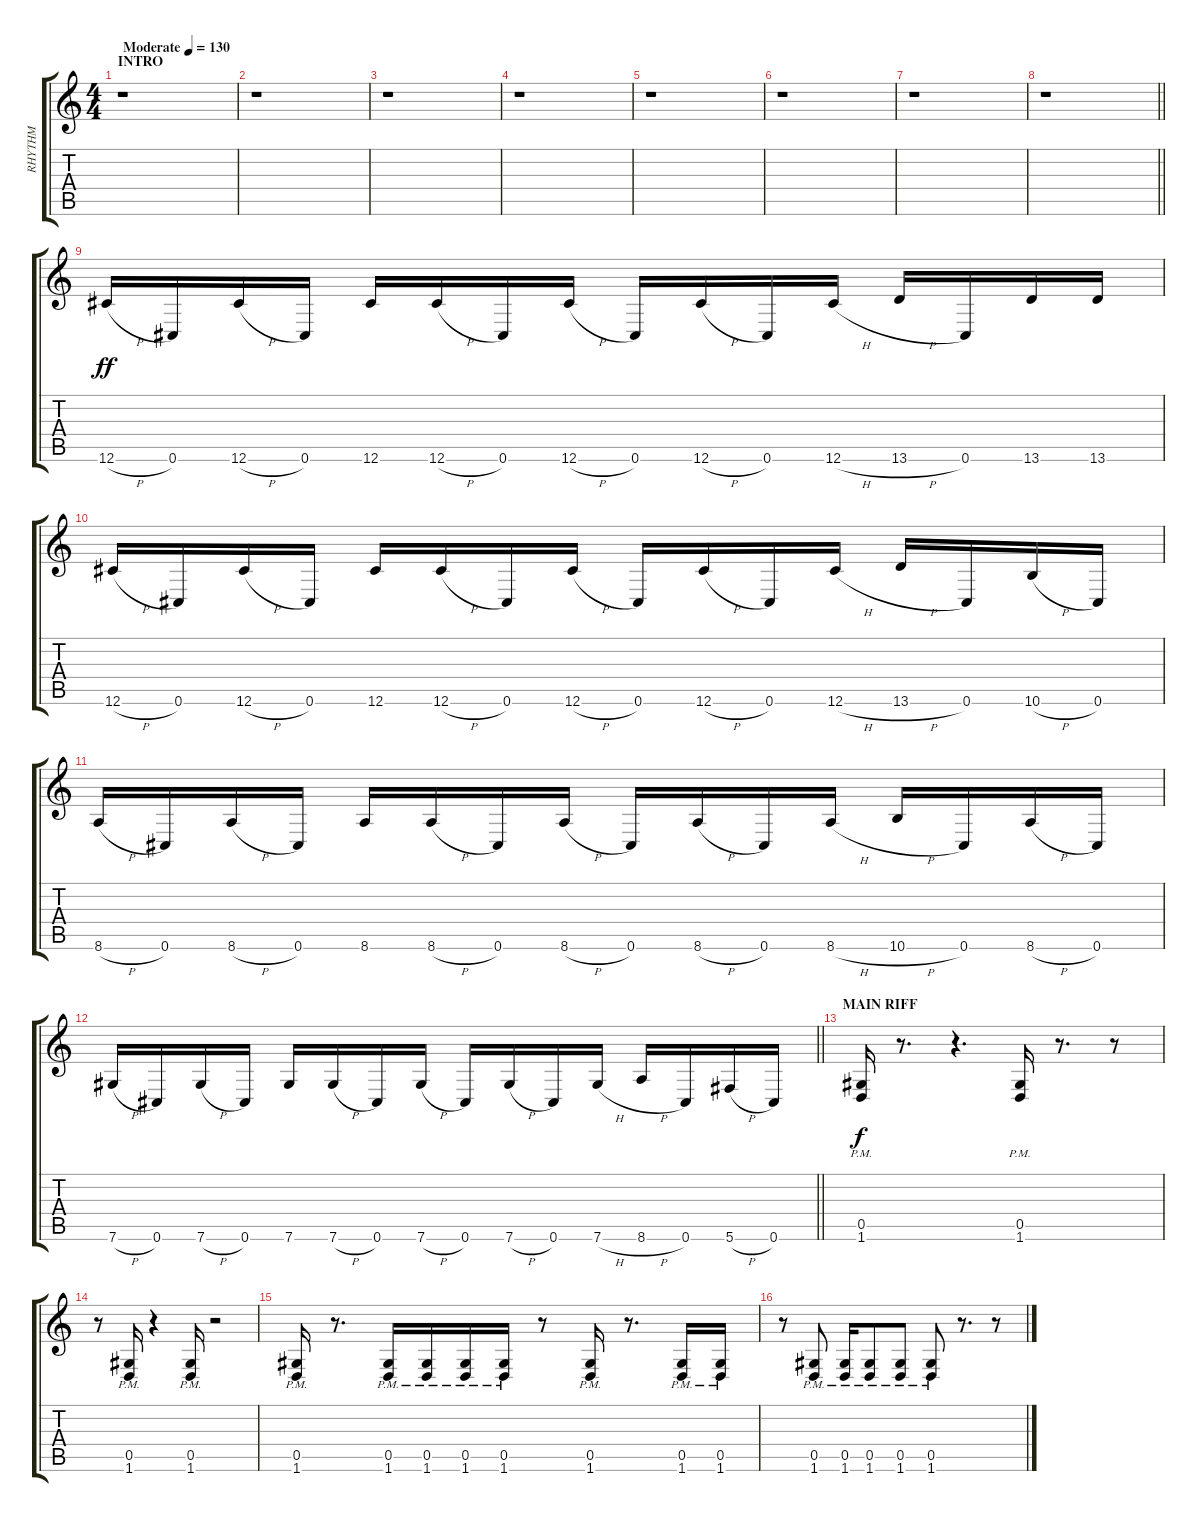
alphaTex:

\track ("RHYTHM" "RHYTHM") {instrument overdrivenguitar}
\staff {score tabs}
\tuning (Eb4 Bb3 Gb3 Db3 Ab2 Db2) {hide}
\ts (4 4)
\section ("" "INTRO")
\tempo (130 "Moderate")
\clef g2
\ks c
r.1{dy ff instrument overdrivenguitar} |
r.1 |
r.1 |
r.1 |
r.1 |
r.1 |
r.1 |
\barLineRight lightlight
r.1 |
12.6{h}.16 0.6.16 12.6{h}.16 0.6.16 12.6.16 12.6{h}.16 0.6.16 12.6{h}.16 0.6.16 12.6{h}.16 0.6.16 12.6{h}.16 13.6{h}.16 0.6.16 13.6.16 13.6.16 |
12.6{h}.16 0.6.16 12.6{h}.16 0.6.16 12.6.16 12.6{h}.16 0.6.16 12.6{h}.16 0.6.16 12.6{h}.16 0.6.16 12.6{h}.16 13.6{h}.16 0.6.16 10.6{h}.16 0.6.16 |
8.6{h}.16 0.6.16 8.6{h}.16 0.6.16 8.6.16 8.6{h}.16 0.6.16 8.6{h}.16 0.6.16 8.6{h}.16 0.6.16 8.6{h}.16 10.6{h}.16 0.6.16 8.6{h}.16 0.6.16 |
\barLineRight lightlight
7.6{h}.16 0.6.16 7.6{h}.16 0.6.16 7.6.16 7.6{h}.16 0.6.16 7.6{h}.16 0.6.16 7.6{h}.16 0.6.16 7.6{h}.16 8.6{h}.16 0.6.16 5.6{h}.16 0.6.16 |
\section ("" "MAIN RIFF")
(0.5{pm} 1.6{pm}).16{dy f} r.8{d} r.4{d} (0.5{pm} 1.6{pm}).16 r.8{d} r.8 |
r.8 (0.5{pm} 1.6{pm}).16 r.4 (0.5{pm} 1.6{pm}).16 r.2 |
(0.5{pm} 1.6{pm}).16 r.8{d} (0.5{pm} 1.6{pm}).16 (0.5{pm} 1.6{pm}).16 (0.5{pm} 1.6{pm}).16 (0.5{pm} 1.6{pm}).16 r.8 (0.5{pm} 1.6{pm}).16 r.8{d} (0.5{pm} 1.6{pm}).16 (0.5{pm} 1.6{pm}).16 |
r.8 (0.5{pm} 1.6{pm}).8 (0.5{pm} 1.6{pm}).16 (0.5{pm} 1.6{pm}).8 (0.5{pm} 1.6{pm}).8 (0.5{pm} 1.6{pm}).8 r.8{d} r.8
